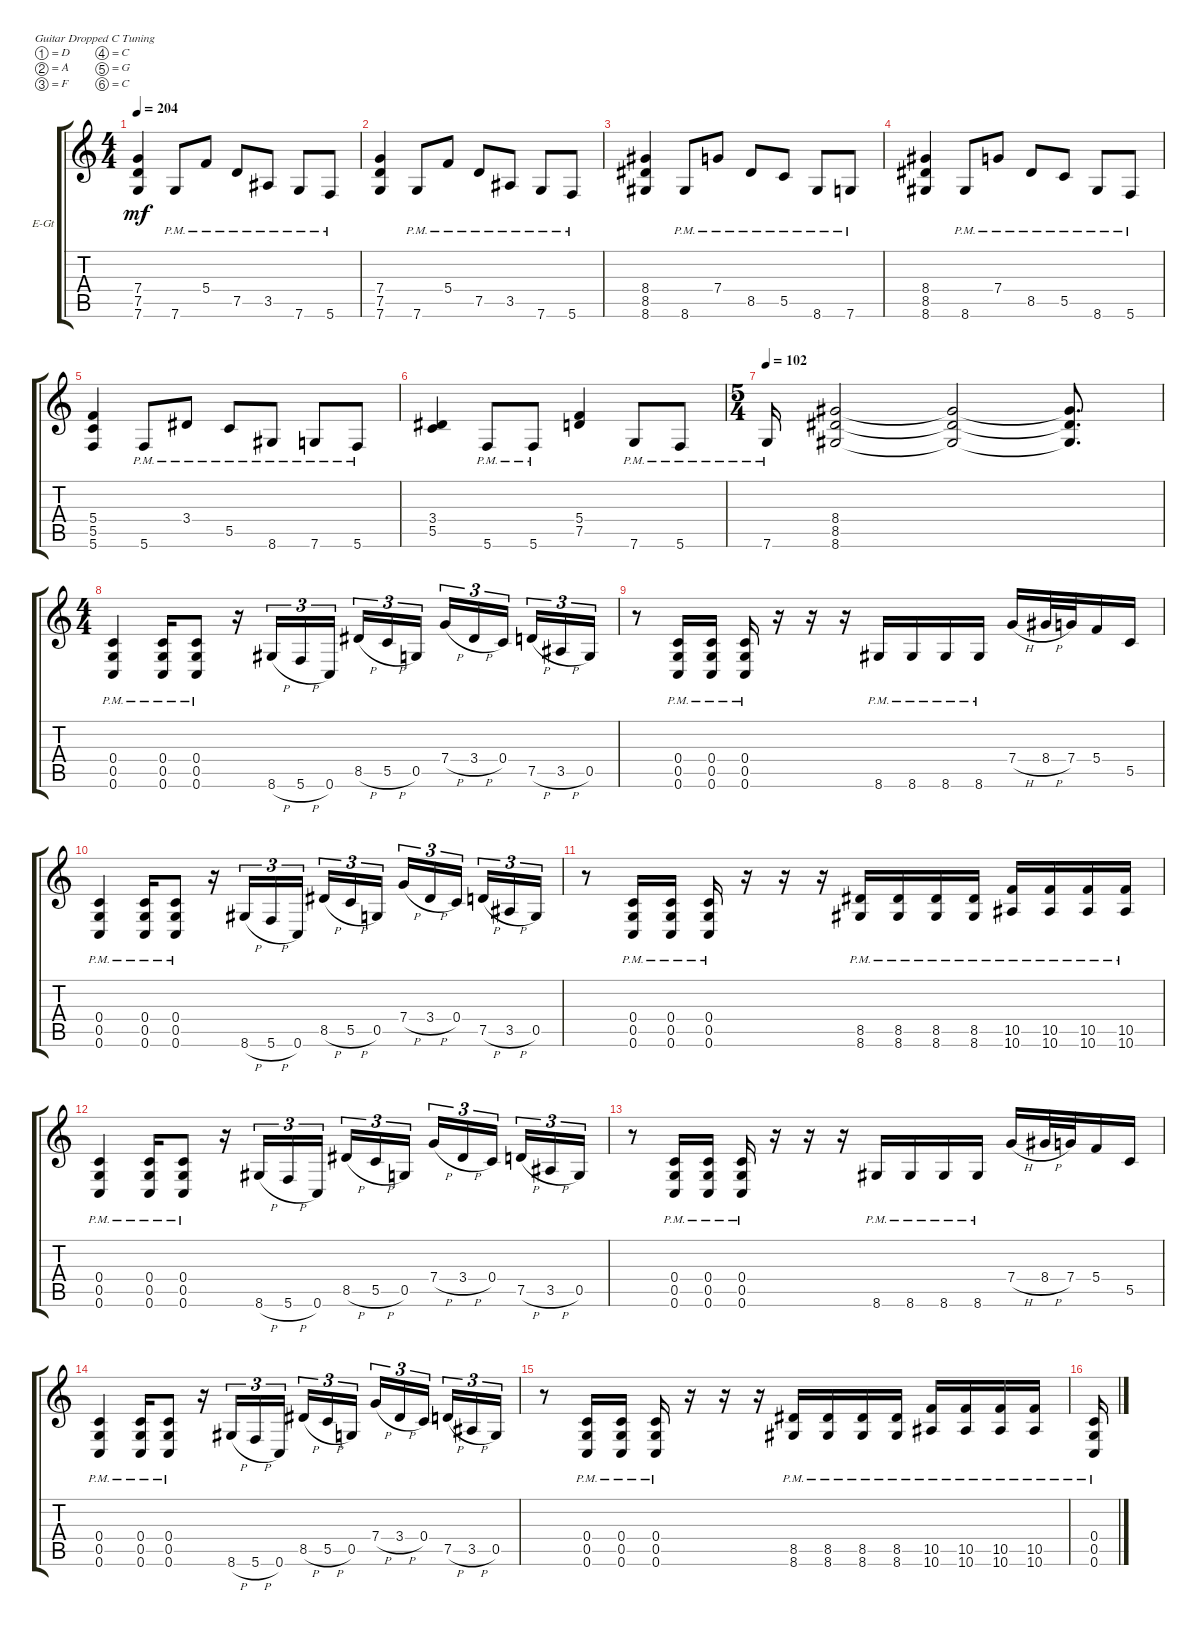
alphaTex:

\defaultSystemsLayout 4
\bracketExtendMode groupsimilarinstruments
\firstSystemTrackNameOrientation horizontal
\otherSystemsTrackNameOrientation horizontal
\track ("Rhythm Guitar" "E-Gt") {instrument distortionguitar}
\staff {score tabs}
\tuning (D4 A3 F3 C3 G2 C2)
\ts (4 4)
\tempo 204
\clef g2
\ks c
(7.6 7.5 7.4).4{dy mf} 7.6{pm}.8 5.4{pm}.8 7.5{pm}.8 3.5{pm}.8 7.6{pm}.8 5.6{pm}.8 |
(7.6 7.5 7.4).4 7.6{pm}.8 5.4{pm}.8 7.5{pm}.8 3.5{pm}.8 7.6{pm}.8 5.6{pm}.8 |
(8.6 8.5 8.4).4 8.6{pm}.8 7.4{pm}.8 8.5{pm}.8 5.5{pm}.8 8.6{pm}.8 7.6{pm}.8 |
(8.6 8.5 8.4).4 8.6{pm}.8 7.4{pm}.8 8.5{pm}.8 5.5{pm}.8 8.6{pm}.8 5.6{pm}.8 |
(5.6 5.5 5.4).4 5.6{pm}.8 3.4{pm}.8 5.5{pm}.8 8.6{pm}.8 7.6{pm}.8 5.6{pm}.8 |
(5.5 3.4).4 5.6{pm}.8 5.6{pm}.8 (5.4 7.5).4 7.6{pm}.8 5.6{pm}.8 |
\ts (5 4)
\tempo 102
7.6{pm}.16 (8.6 8.5 8.4).2 (8.6{t} 8.5{t} 8.4{t}).2 (8.6{t} 8.5{t} 8.4{t}).8{d} |
\ts (4 4)
(0.6{pm} 0.5{pm} 0.4{pm}).4 (0.6{pm} 0.5{pm} 0.4{pm}).16 (0.6{pm} 0.5{pm} 0.4{pm}).8 r.16 8.6{h}.16{tu (3 2)} 5.6{h}.16{tu (3 2)} 0.6.16{tu (3 2)} 8.5{h}.16{tu (3 2)} 5.5{h}.16{tu (3 2)} 0.5.16{tu (3 2)} 7.4{h}.16{tu (3 2)} 3.4{h}.16{tu (3 2)} 0.4.16{tu (3 2)} 7.5{h}.16{tu (3 2)} 3.5{h}.16{tu (3 2)} 0.5.16{tu (3 2)} |
r.8 (0.6{pm} 0.5{pm} 0.4{pm}).16 (0.6{pm} 0.5{pm} 0.4{pm}).16 (0.6{pm} 0.5{pm} 0.4{pm}).16 r.16 r.16 r.16 8.6{pm}.16 8.6{pm}.16 8.6{pm}.16 8.6{pm}.16 7.4{h}.16 8.4{h}.32 7.4.32 5.4.16 5.5.16 |
(0.6{pm} 0.5{pm} 0.4{pm}).4 (0.6{pm} 0.5{pm} 0.4{pm}).16 (0.6{pm} 0.5{pm} 0.4{pm}).8 r.16 8.6{h}.16{tu (3 2)} 5.6{h}.16{tu (3 2)} 0.6.16{tu (3 2)} 8.5{h}.16{tu (3 2)} 5.5{h}.16{tu (3 2)} 0.5.16{tu (3 2)} 7.4{h}.16{tu (3 2)} 3.4{h}.16{tu (3 2)} 0.4.16{tu (3 2)} 7.5{h}.16{tu (3 2)} 3.5{h}.16{tu (3 2)} 0.5.16{tu (3 2)} |
r.8 (0.6{pm} 0.5{pm} 0.4{pm}).16 (0.6{pm} 0.5{pm} 0.4{pm}).16 (0.6{pm} 0.5{pm} 0.4{pm}).16 r.16 r.16 r.16 (8.5{pm} 8.6{pm}).16 (8.5{pm} 8.6{pm}).16 (8.5{pm} 8.6{pm}).16 (8.5{pm} 8.6{pm}).16 (10.6{pm} 10.5{pm}).16 (10.6{pm} 10.5{pm}).16 (10.6{pm} 10.5{pm}).16 (10.5{pm} 10.6{pm}).16 |
(0.6{pm} 0.5{pm} 0.4{pm}).4 (0.6{pm} 0.5{pm} 0.4{pm}).16 (0.6{pm} 0.5{pm} 0.4{pm}).8 r.16 8.6{h}.16{tu (3 2)} 5.6{h}.16{tu (3 2)} 0.6.16{tu (3 2)} 8.5{h}.16{tu (3 2)} 5.5{h}.16{tu (3 2)} 0.5.16{tu (3 2)} 7.4{h}.16{tu (3 2)} 3.4{h}.16{tu (3 2)} 0.4.16{tu (3 2)} 7.5{h}.16{tu (3 2)} 3.5{h}.16{tu (3 2)} 0.5.16{tu (3 2)} |
r.8 (0.6{pm} 0.5{pm} 0.4{pm}).16 (0.6{pm} 0.5{pm} 0.4{pm}).16 (0.6{pm} 0.5{pm} 0.4{pm}).16 r.16 r.16 r.16 8.6{pm}.16 8.6{pm}.16 8.6{pm}.16 8.6{pm}.16 7.4{h}.16 8.4{h}.32 7.4.32 5.4.16 5.5.16 |
(0.6{pm} 0.5{pm} 0.4{pm}).4 (0.6{pm} 0.5{pm} 0.4{pm}).16 (0.6{pm} 0.5{pm} 0.4{pm}).8 r.16 8.6{h}.16{tu (3 2)} 5.6{h}.16{tu (3 2)} 0.6.16{tu (3 2)} 8.5{h}.16{tu (3 2)} 5.5{h}.16{tu (3 2)} 0.5.16{tu (3 2)} 7.4{h}.16{tu (3 2)} 3.4{h}.16{tu (3 2)} 0.4.16{tu (3 2)} 7.5{h}.16{tu (3 2)} 3.5{h}.16{tu (3 2)} 0.5.16{tu (3 2)} |
r.8 (0.6{pm} 0.5{pm} 0.4{pm}).16 (0.6{pm} 0.5{pm} 0.4{pm}).16 (0.6{pm} 0.5{pm} 0.4{pm}).16 r.16 r.16 r.16 (8.5{pm} 8.6{pm}).16 (8.5{pm} 8.6{pm}).16 (8.5{pm} 8.6{pm}).16 (8.5{pm} 8.6{pm}).16 (10.6{pm} 10.5{pm}).16 (10.6{pm} 10.5{pm}).16 (10.6{pm} 10.5{pm}).16 (10.5{pm} 10.6{pm}).16 |
(0.6{pm} 0.5{pm} 0.4{pm}).16
